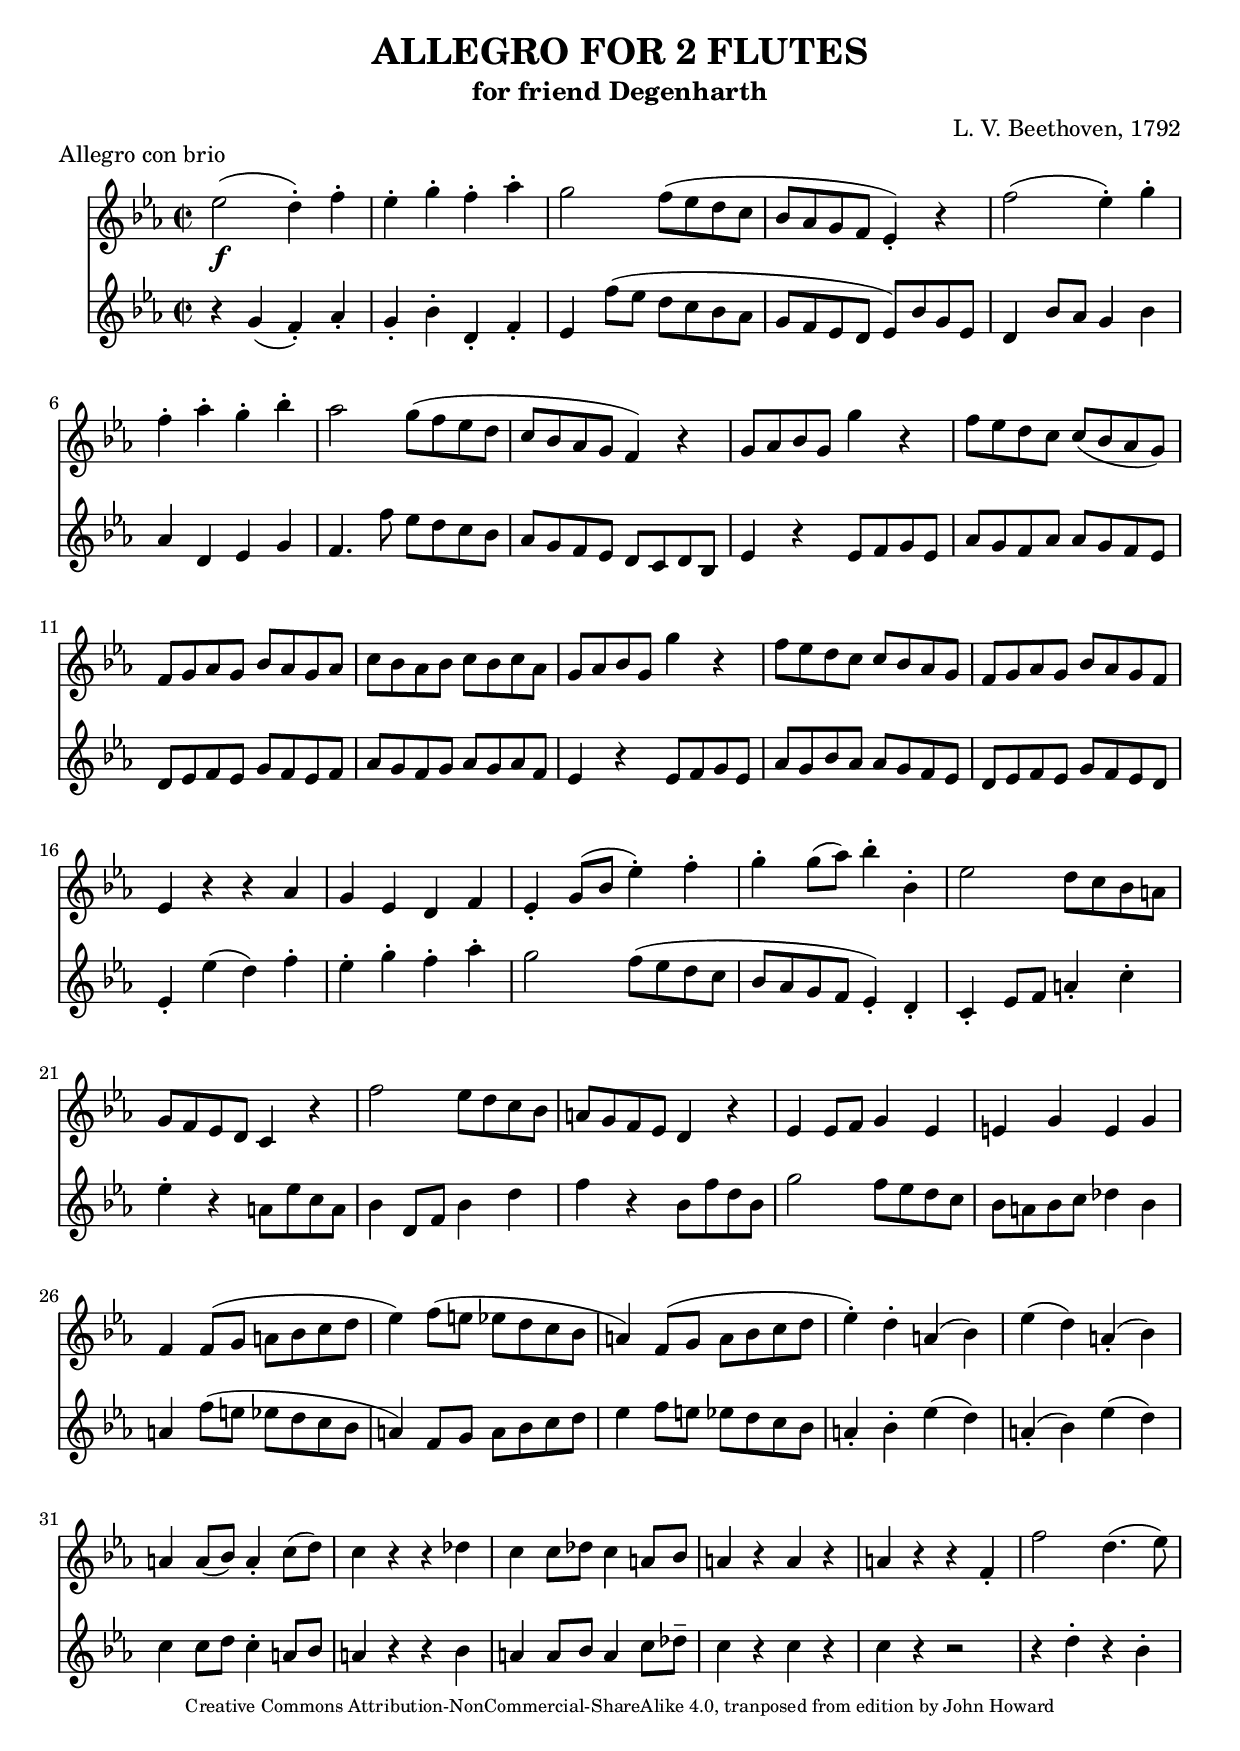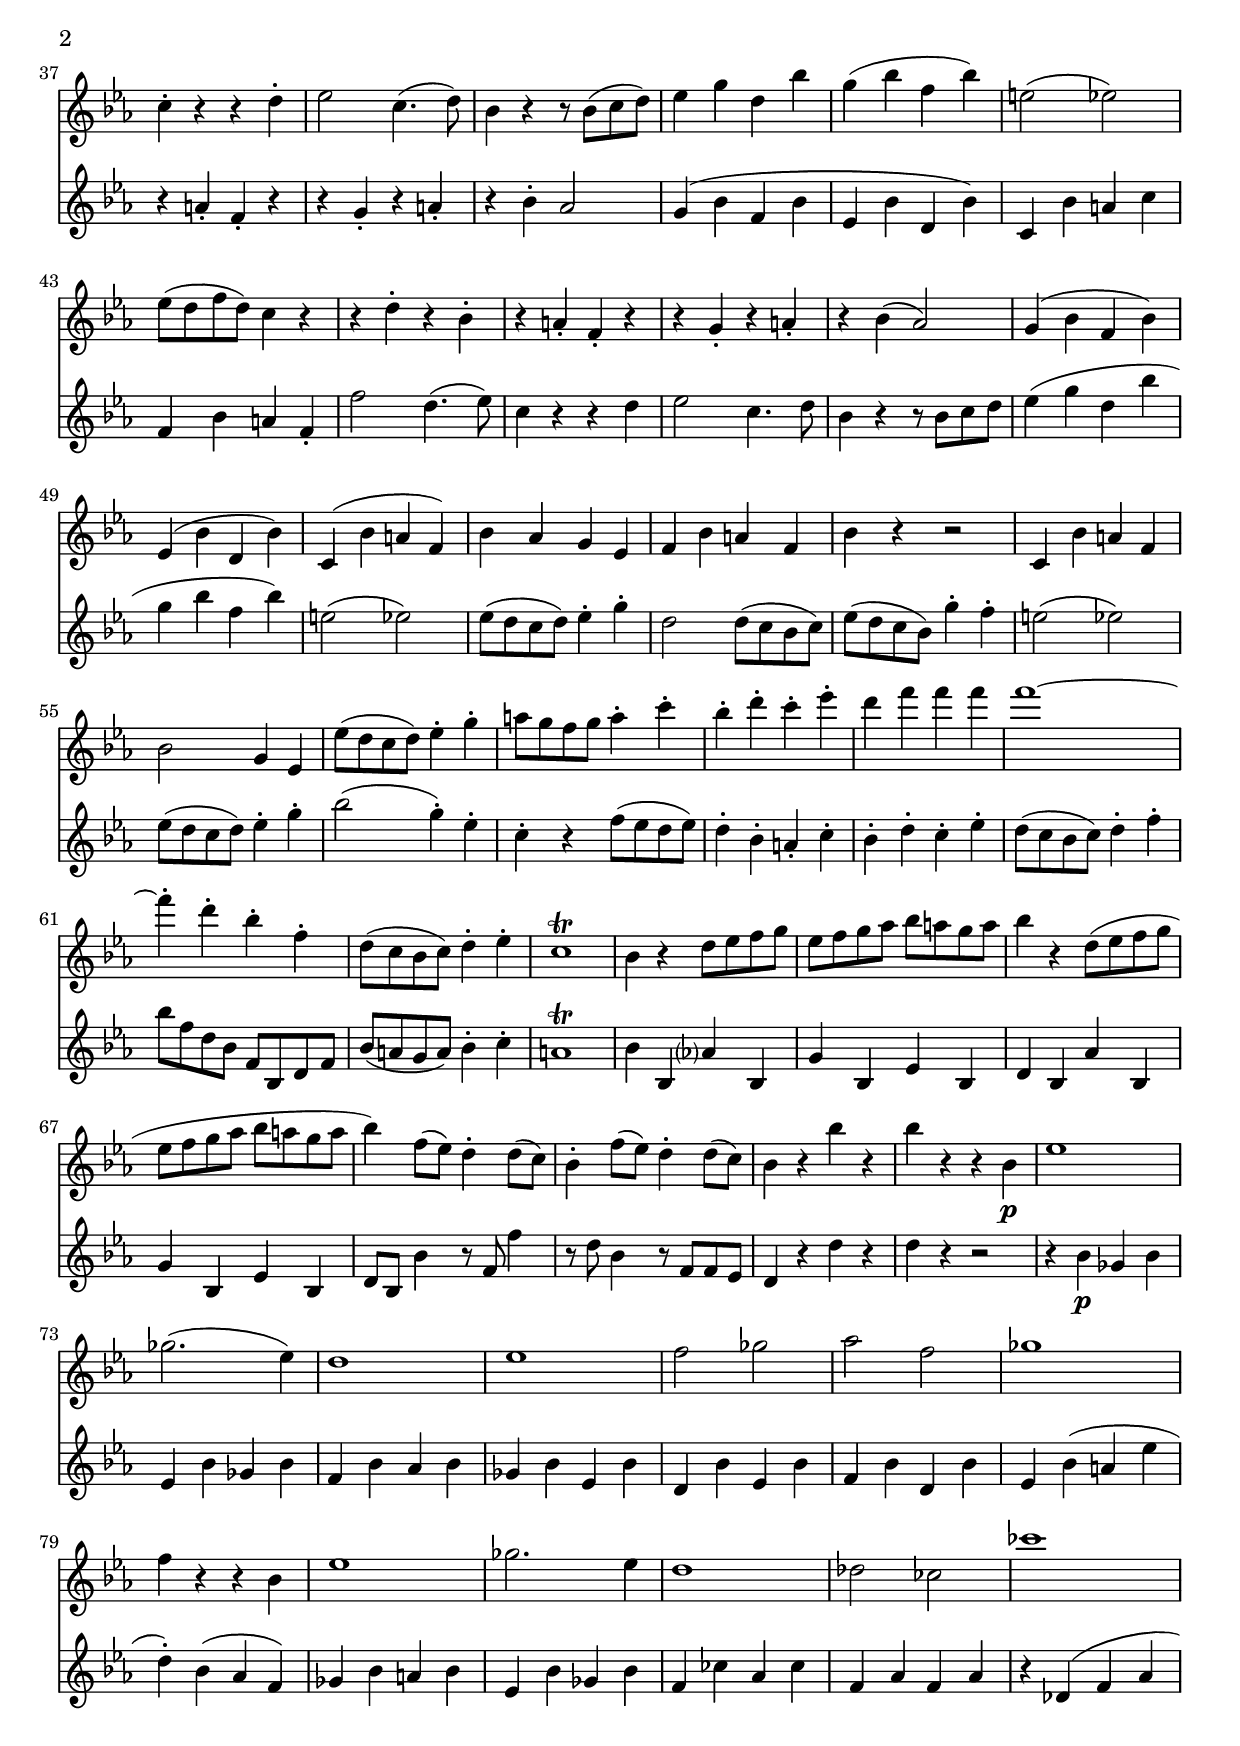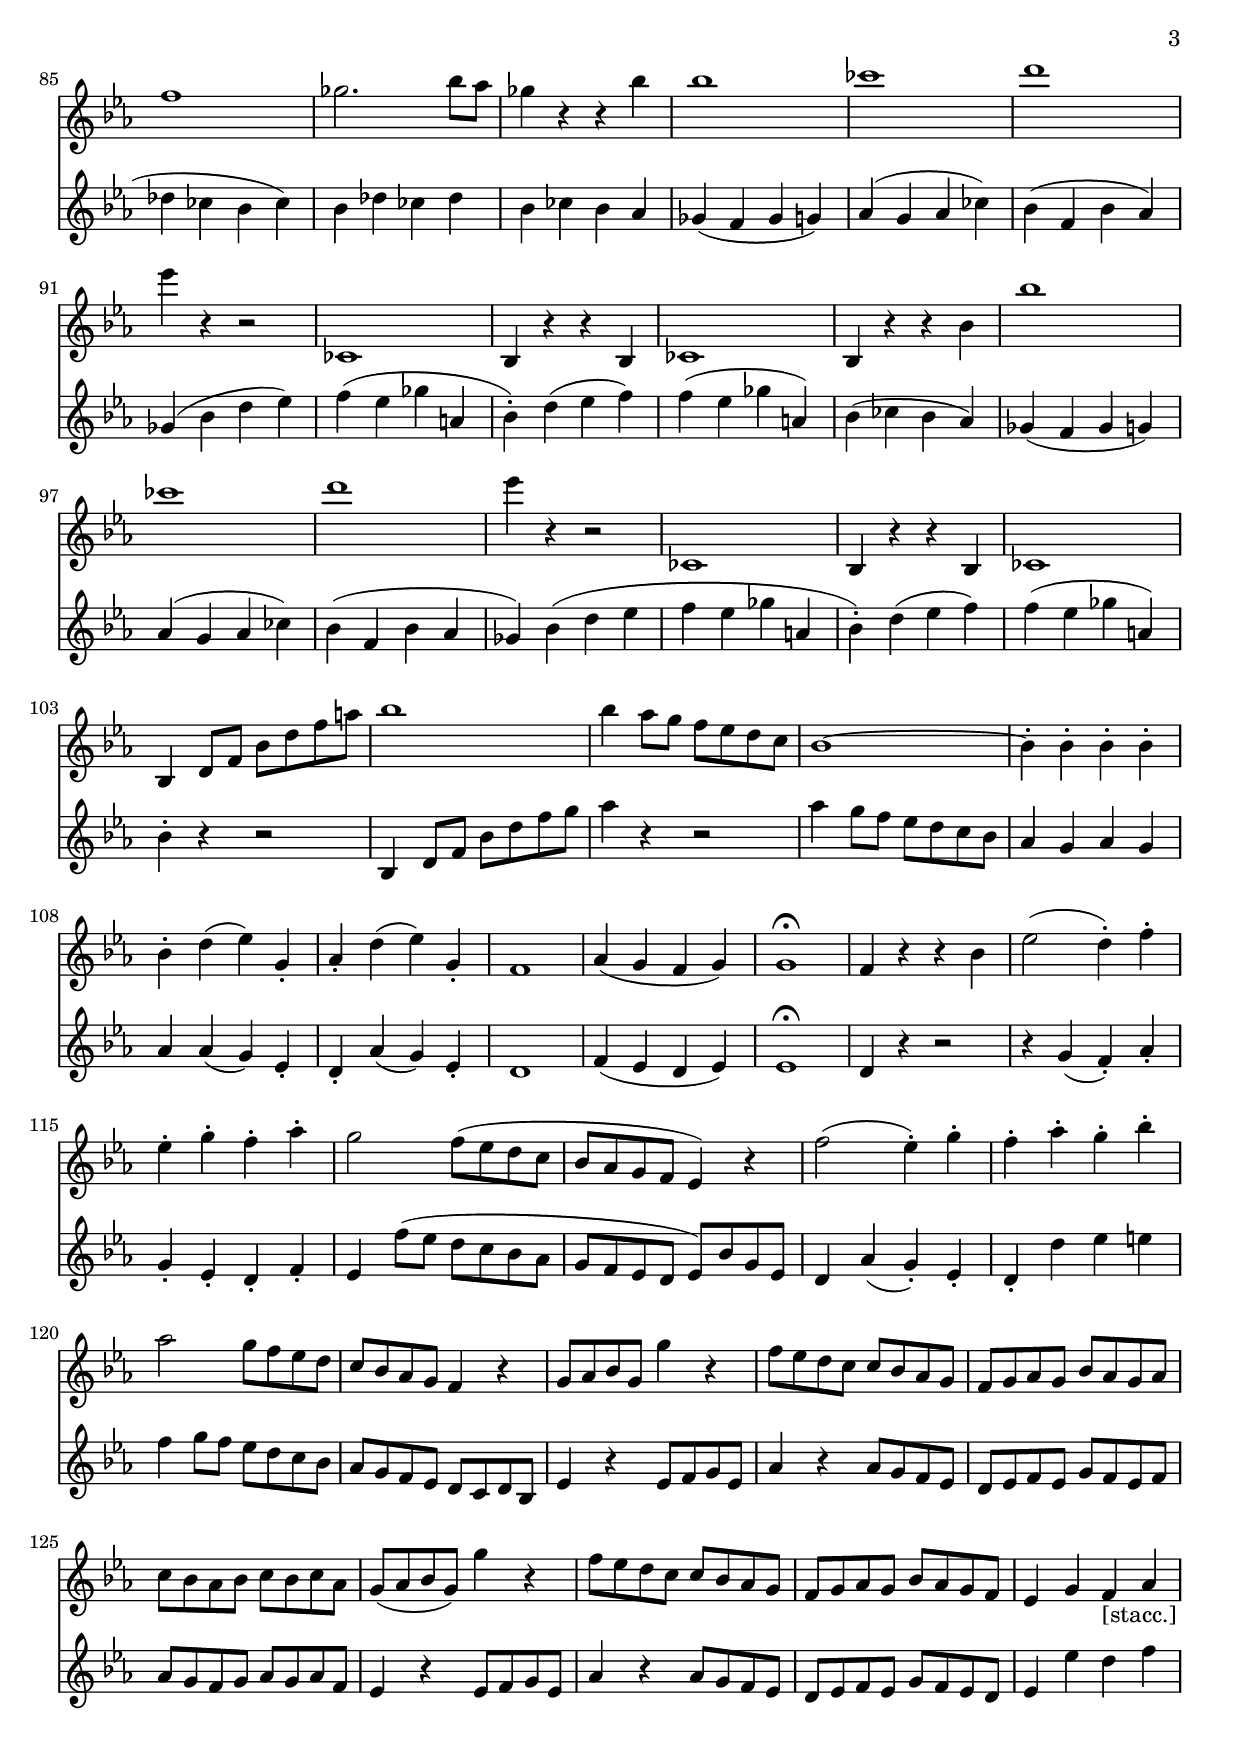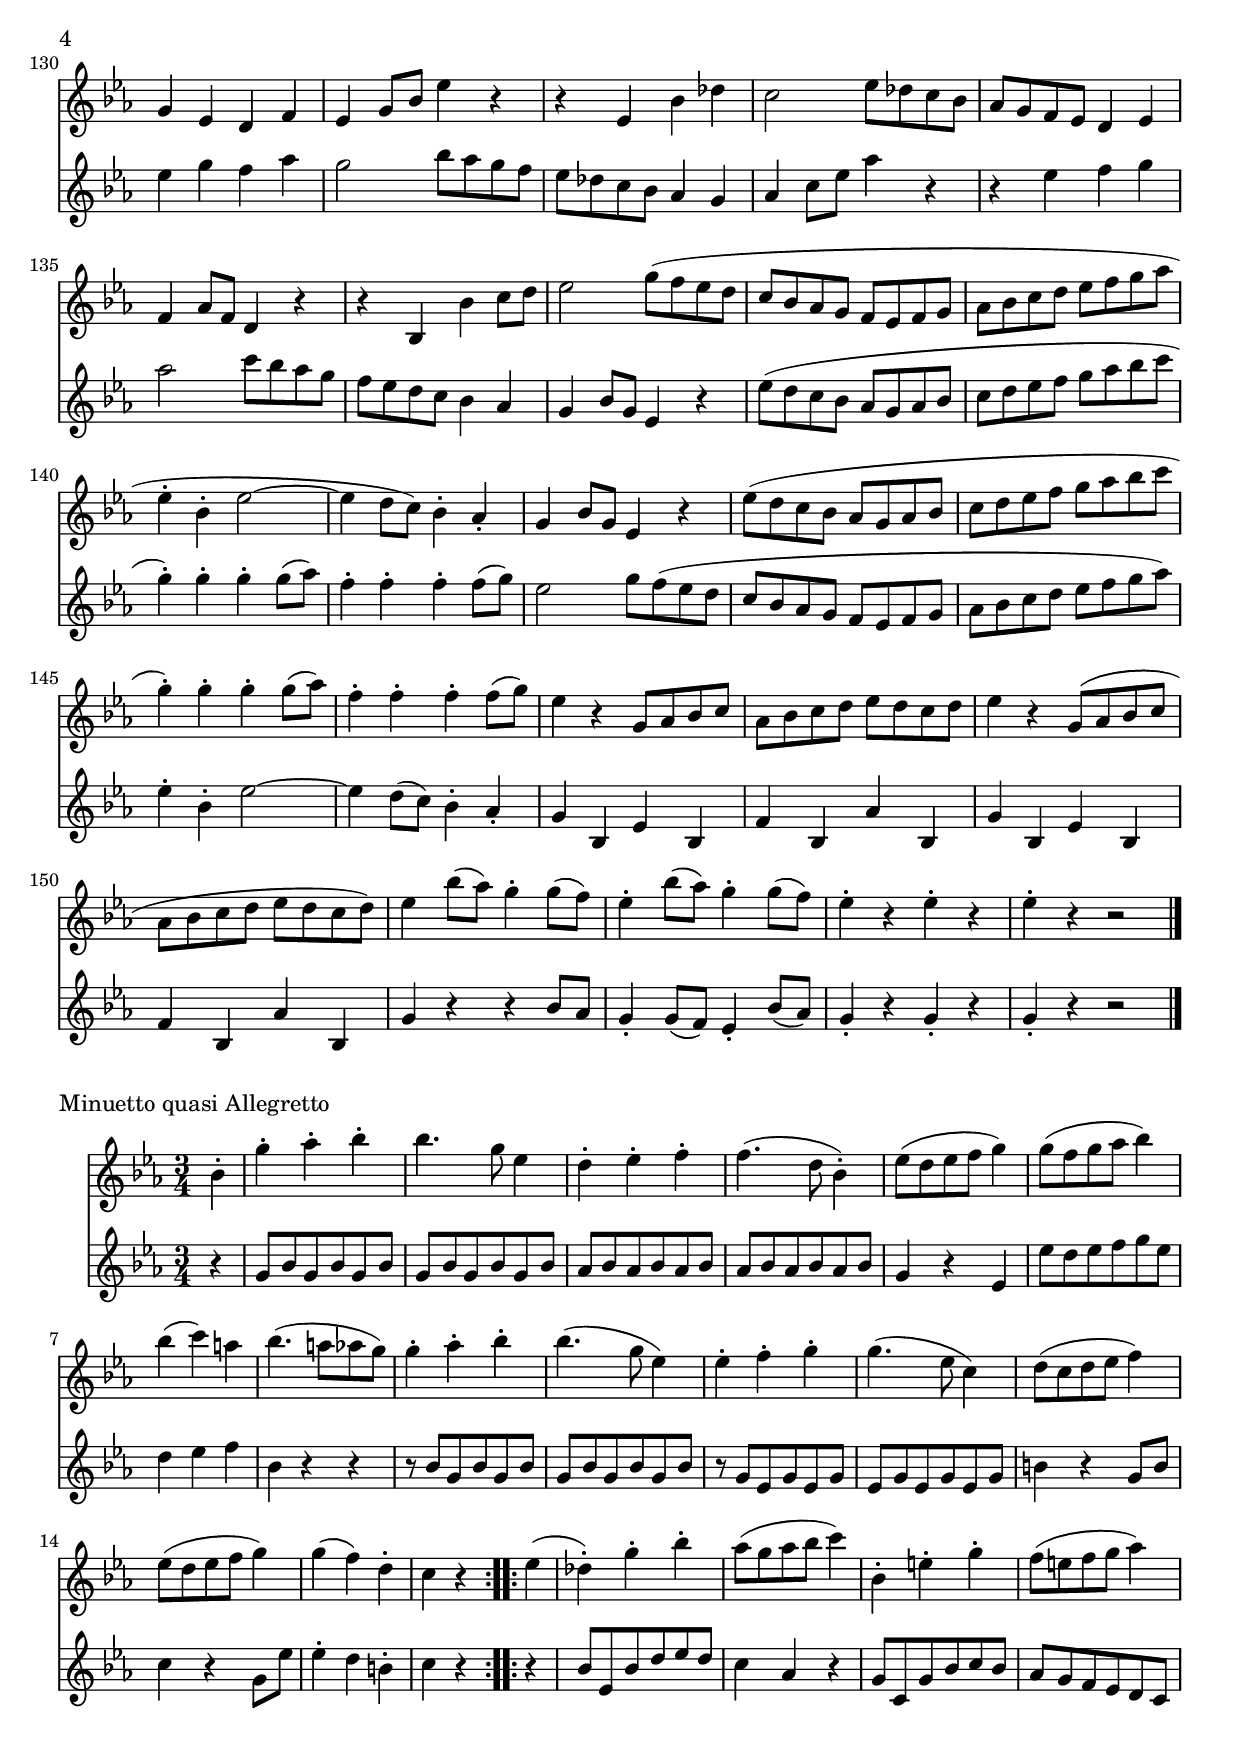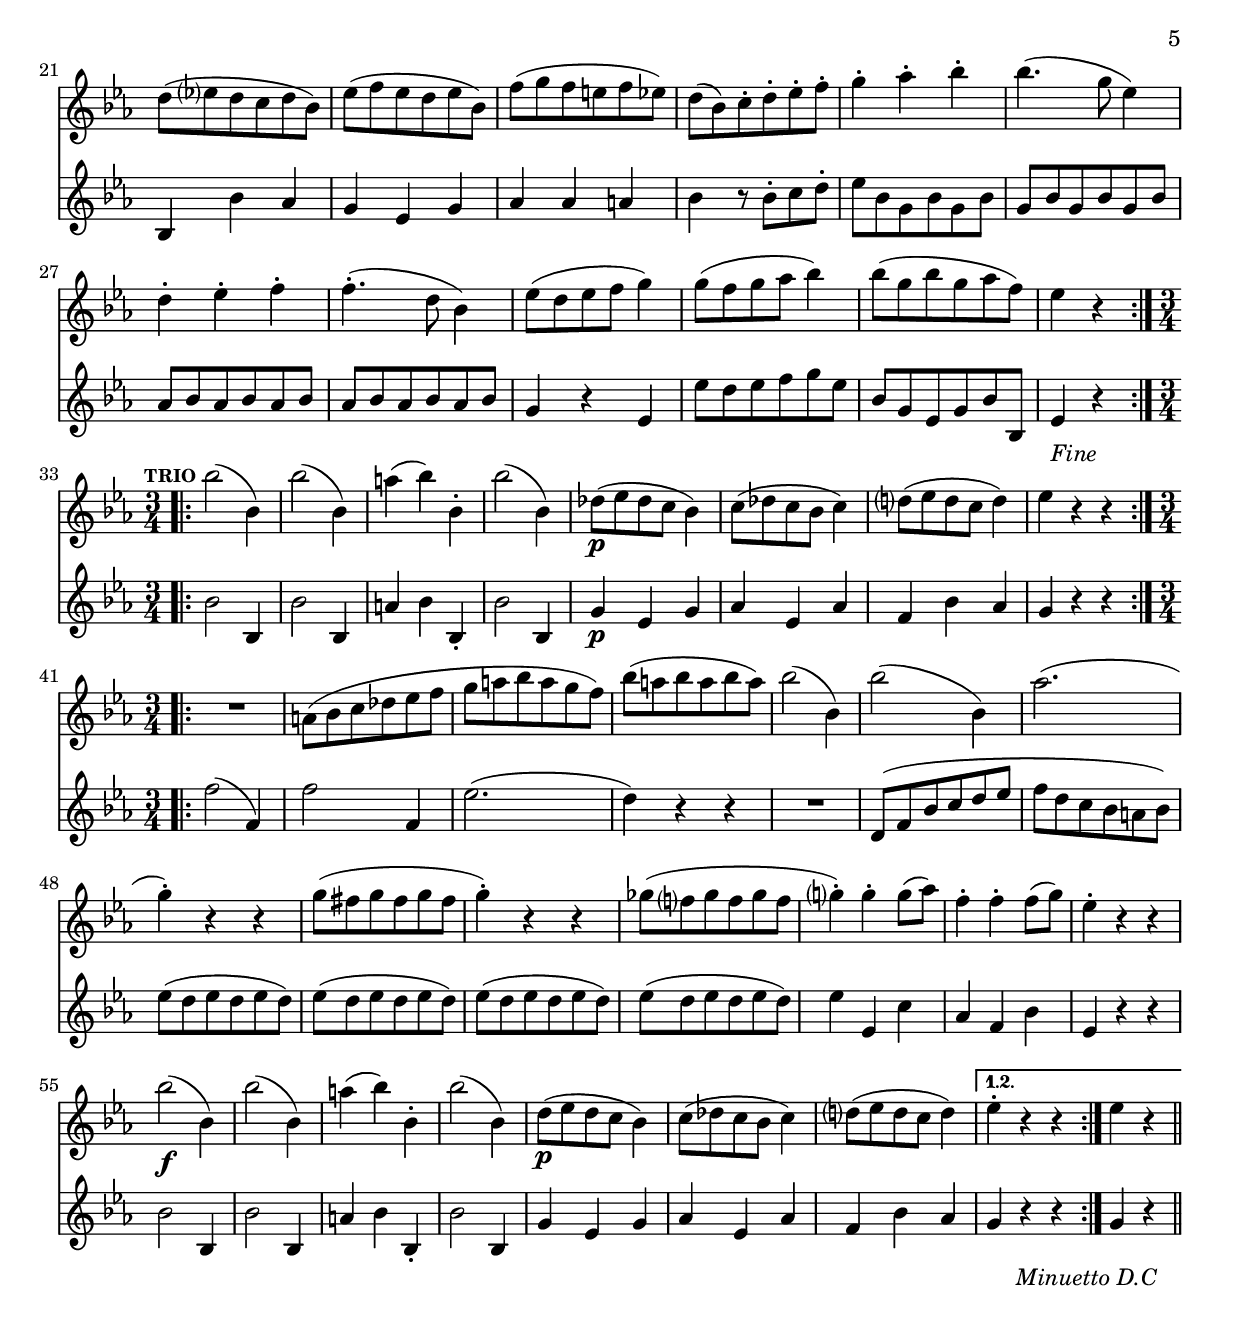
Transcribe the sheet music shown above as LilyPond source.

% -*- coding: utf-8 -*-
\version "2.20.0"

% -*- coding: utf-8 -*-
\version "2.20.0"

\language "english"

MvtNameI = "Allegro con brio"
MvtNameII = "Minuetto quasi Allegretto"


\header {
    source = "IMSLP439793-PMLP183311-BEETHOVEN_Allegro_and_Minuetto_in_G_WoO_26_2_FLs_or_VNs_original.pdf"
    encodingdate =  "2021-12-02"
    title =  "ALLEGRO FOR 2 FLUTES"
    subtitle = "for friend Degenharth"
    composer =  "L. V. Beethoven, 1792"
    encodingsoftware =  "Audiveris 5.2.4"

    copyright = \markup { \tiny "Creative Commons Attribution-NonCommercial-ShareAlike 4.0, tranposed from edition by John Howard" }

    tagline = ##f
}

FluteI =  \relative c''' {
    \key g \major \time 2/2 | % 1
    g2 ( - "" -\f fs4 ) -. a4 -. | % 2
    g4 -. b4 -. a4 -. c4 -. | % 3
    b2 a8 ( g8 fs8 e8 | % 4
    d8 c8 b8 a8 g4 ) -. r4 | % 5
    a'2 ( g4 ) -. b4 -. | % 6
    a4 -. c4 -. b4 -. d4 -. | % 7
    c2 b8 ( a8 g8 fs8 | % 8
    e8 d8 c8 b8 a4 ) r4 | % 9
    b8 c8 d8 b8 b'4 r4 | \barNumberCheck #10
    a8 g8 fs8 e8 e8 ( d8 c8 b8 ) | % 11
    a8 b8 c8 b8 d8 c8 b8 c8 | % 12
    e8 d8 c8 d8 e8 d8 e8 c8 | % 13
    b8 c8 d8 b8 b'4 r4 | % 14
    a8 g8 fs8 e8 e8 d8 c8 b8 | % 15
    a8 b8 c8 b8 d8 c8 b8 a8 | % 16
    g4 r4 r4 c4 | % 17
    b4 g4 fs4 a4 | % 18
    g4 -. b8 ( d8 g4 ) -. a4 -. | % 19
    b4 -. b8 ( c8 ) d4 -. d,4 -. | \barNumberCheck #20
    g2 fs8 e8 d8 cs8 | % 21
    b8 a8 g8 fs8 e4 r4 | % 22
    a'2 g8 fs8 e8 d8 | % 23
    cs8 b8 a8 g8 fs4 r4 | % 24
    g4 g8 a8 b4 g4 | % 25
    gs4 b4 gs4 b4 | % 26
    a4 a8 ( b8 cs8 d8 e8 fs8 | % 27
    g4 ) a8 ( gs8 g8 fs8 e8 d8 | % 28
    cs4 ) a8 ( b8 cs8 d8 e8 fs8 | % 29
    g4 ) -. fs4 -. cs4 ( d4 ) | \barNumberCheck #30
    g4 ( fs4 ) cs4 ( -. d4 ) | % 31
    cs4 cs8 ( d8 ) cs4 -. e8 ( fs8 ) | % 32
    e4 r4 r4 f4 | % 33
    e4 e8 f8 e4 cs8 d8 | % 34
    cs4 r4 cs4 r4 | % 35
    cs4 r4 r4 a4 -. | % 36
    a'2 fs4. ( g8 ) | % 37
    e4 -. r4 r4 fs4 -. | % 38
    g2 e4. ( fs8 ) | % 39
    d4 r4 r8 d8 ( e8 fs8 ) | \barNumberCheck #40
    g4 b4 fs4 d'4 | % 41
    b4 ( d4 a4 d4 ) | % 42
    gs,2 ( g2 ) | % 43
    g8 ( fs8 a8 fs8 ) e4 r4 | % 44
    r4 fs4 -. r4 d4 -. | % 45
    r4 cs4 -. a4 -. r4 | % 46
    r4 b4 -. r4 cs4 -. | % 47
    r4 d4 ( c2 ) | % 48
    b4 ( d4 a4 d4 ) | % 49
    g,4 ( d'4 fs,4 d'4 ) | \barNumberCheck #50
    e,4 ( d'4 cs4 a4 ) | % 51
    d4 c4 b4 g4 | % 52
    a4 d4 cs4 a4 | % 53
    d4 r4 r2 | % 54
    e,4 d'4 cs4 a4 | % 55
    d2 b4 g4 | % 56
    g'8 ( fs8 e8 fs8 ) g4 -. b4 -. | % 57
    cs8 b8 a8 b8 cs4 -. e4 -. | % 58
    d4 -. fs4 -. e4 -. g4 -. | % 59
    fs4 a4 a4 a4 | \barNumberCheck #60
    a1 ~ | % 61
    a4 -. fs4 -. d4 -. a4 -. | % 62
    fs8 ( e8 d8 e8 ) fs4 -. g4 -. | % 63
    e1 \trill | % 64
    d4 r4 fs8 g8 a8 b8 | % 65
    g8 a b c d8 cs b cs | % 66
    d4 r4 fs,8( g a b | % 67
    g8 a b c d8 cs b cs | % 68
    d4) a8( g) fs4-. fs8( e) | % 69
    d4-. a'8( g) fs4-. fs8( e) | % 70
    d4 r4 d' r | % 71
    d4 r4 r4 d,4\p | % 72
    g1 | \barNumberCheck #73
    bf2. ( g4 ) | % 74
    fs1 | % 75
    g1 | % 76
    a2 bf2 | % 77
    c2 a2 | % 78
    bf1 | % 79
    a4 r4 r4 d,4 | \barNumberCheck #80
    g1 | % 81
    bf2. g4 | % 82
    fs1 | % 83
    f2 ef2 | % 84
    ef'1 | % 85
    a,1 | % 86
    bf2. d8 c8 | % 87
    bf4 r4 r4 d4 | % 88
    d1 | % 89
    ef1 | \barNumberCheck #90
    fs1 | % 91
    g4 r4 r2 | % 92
    ef,,1 | % 93
    d4 r4 r4 d4 | % 94
    ef1 | % 95
    d4 r4 r4 d'4 | % 96
    d'1 | % 97
    ef1 | % 98
    fs1 | % 99
    g4 r4 r2 | \barNumberCheck #100
    ef,,1 | % 101
    d4 r4 r4 d4 | % 102
    ef1 | % 103
    d4 fs8 a8 d8 fs8 a8 cs8 | % 104
    d1 | % 105
    d4 c8 b8 a8 g8 fs8 e8 | % 106
    d1 ~ | % 107
    d4 -. d4 -. d4 -. d4 -. | % 108
    d4 -. fs4 ( g4 ) b,4 -. | % 109
    c4 -. fs4 ( g4 ) b,4 -. | \barNumberCheck #110
    a1 | % 111
    c4 ( b4 a4 b4 ) | % 112
    b1 \fermata | % 113
    a4 r4 r4 d4 | % 114
    g2 ( fs4 ) -. a4 -. | % 115
    g4 -. b4 -. a4 -. c4 -. | % 116
    b2 a8 ( g8 fs8 e8 | % 117
    d8 c8 b8 a8 g4 ) r4 | % 118
    a'2 ( g4 ) -. b4 -. | % 119
    a4 -. c4 -. b4 -. d4 -. | \barNumberCheck #120
    c2 b8 a8 g8 fs8 | % 121
    e8 d8 c8 b8 a4 r4 | % 122
    b8 c8 d8 b8 b'4 r4 | % 123
    a8 g8 fs8 e8 e8 d8 c8 b8 | % 124
    a8 b8 c8 b8 d8 c8 b8 c8 | % 125
    e8 d8 c8 d8 e8 d8 e8 c8 | % 126
    b8 ( c8 d8 b8 ) b'4 r4 | % 127
    a8 g8 fs8 e8 e8 d8 c8 b8 | % 128
    a8 b8 c8 b8 d8 c8 b8 a8 | % 129
    g4 b4 a4 - "[stacc.]" c4 | \barNumberCheck #130
    b4 g4 fs4 a4 | % 131
    g4 b8 d8 g4 r4 | % 132
    r4 g,4 d'4 f4 | % 133
    e2 g8 f8 e8 d8 | % 134
    c8 b8 a8 g8 fs4 g4 | % 135
    a4 c8 a8 fs4 r4 | % 136
    r4 d4 d'4 e8 fs8 | % 137
    g2 b8 ( a8 g8 fs8 | % 138
    e8 d8 c8 b8 a8 g8 a8 b8 | % 139
    c8 d e fs g8 a b c | \barNumberCheck #140
    g4 -. d4 -. g2 ~ | % 141
    g4 fs8 e8 ) d4 -. c4 -. | % 142
    b4 d8 b8 g4 r4 | % 143
    g'8 ( fs8 e8 d8 c8 b8 c8 d8 | % 144
    e8 fs8 g8 a8 b8 c8 d8 e8 | % 145
    b4 ) -. b4 -. b4 -. b8 ( c8 ) | % 146
    a4 -. a4 -. a4 -. a8 ( b8 ) | % 147
    g4 r4 b,8 c8 d8 e8 | % 148
    c8 d8 e8 fs8 g8 fs8 e8 fs8 | % 149
    g4 r4 b,8 ( c8 d8 e8 | \barNumberCheck #150
    c8 d8 e8 fs8 g8 fs8 e8 fs8 ) | % 151
    g4 d'8 ( c8 ) b4 -. b8 ( a8 ) | % 152
    g4 -. d'8 ( c8 ) b4 -. b8 ( a8 ) | % 153
    g4 -. r4 g4 -. r4 | % 154
    g4 -. r4 r2 \bar "|."
    }

FluteII =  \relative c'' {
    \key g \major \time 2/2 | % 1
    r4 b4 ( a4 ) -. c4 -. | % 2
%\set Score.skipTypesetting = ##t
    b4 -. d4 -. fs,4 -. a4 -. | % 3
    g4 a'8 ( g8 fs8 e8 d8 c8 | % 4
    b8 a8 g8 fs8 g8 ) d'8 b8 g8 | % 5
    fs4 d'8 c8 b4 d4 | % 6
    c4 fs,4 g4 b4 | % 7
    a4. a'8 g8 fs8 e8 d8 | % 8
    c8 b8 a8 g8 fs8 e8 fs8 d8 | % 9
    g4 r4 g8 a8 b8 g8 | \barNumberCheck #10
    c8 b8 a8 c8 c8 b8 a8 g8 | % 11
    fs8 g8 a8 g8 b8 a8 g8 a8 | % 12
    c8 b8 a8 b8 c8 b8 c8 a8 | % 13
    g4 r4 g8 a8 b8 g8 | % 14
    c8 b8 d8 c8 c8 b8 a8 g8 | % 15
    fs8 g8 a8 g8 b8 a8 g8 fs8 | % 16
    g4 -. g'4 ( fs4 ) a4 -. | % 17
    g4 -. b4 -. a4 -. c4 -. | % 18
    b2 a8 ( g8 fs8 e8 | % 19
    d8 c8 b8 a8 g4 ) -. fs4 -. | \barNumberCheck #20
    e4 -. g8 a8 cs4 -. e4 -. | % 21
    g4 -. r4 cs,8 g'8 e8 cs8 | % 22
    d4 fs,8 a8 d4 fs4 | % 23
    a4 r4 d,8 a'8 fs8 d8 | % 24
    b'2 a8 g8 fs8 e8 | % 25
    d8 cs8 d8 e8 f4 d4 | % 26
    cs4 a'8 ( gs8 g8 fs8 e8 d8 | % 27
    cs4 ) a8 b8 cs8 d8 e8 fs8 | % 28
    g4 a8 gs8 g8 fs8 e8 d8 | % 29
    cs4 -. -. d4 -. g4 ( fs4 ) | \barNumberCheck #30
    cs4 ( -. d4 ) g4 ( fs4 ) | % 31
    e4 e8 fs8 e4 -. cs8 d8 | % 32
    cs4 r4 r4 d4 | % 33
    cs4 cs8 d8 cs4 e8 f8 -- | % 34
    e4 r4 e4 r4 | % 35
    e4 r4 r2 | % 36
    r4 fs4 -. r4 d4 -. | % 37
    r4 cs4 -. a4 -. r4 | % 38
    r4 b4 -. r4 cs4 -. | % 39
    r4 d4 -. c2 | \barNumberCheck #40
    b4 ( d4 a4 d4 | % 41
    g,4 d'4 fs,4 d'4 ) | % 42
    e,4 d'4 cs4 e4 | % 43
    a,4 d4 cs4 a4 -. | % 44
    a'2 fs4. ( g8 ) | % 45
    e4 r4 r4 fs4 | % 46
    g2 e4. fs8 | % 47
    d4 r4 r8 d8 e8 fs8 | % 48
    g4 ( b4 fs4 d'4 | % 49
    b4 d4 a4 d4 ) | \barNumberCheck #50
    gs,2 ( g2 ) | % 51
    g8 ( fs8 e8 fs8 ) g4 -. b4 -. | % 52
    fs2 fs8 ( e8 d8 e8 ) | % 53
    g8 ( fs8 e8 d8 ) b'4 -. a4 -. | % 54
    gs2 ( g2 ) | % 55
    g8 ( fs8 e8 fs8 ) g4 -. b4 -. | % 56
    d2 ( b4 ) -. g4 -. | % 57
    e4 -. r4 a8 ( g8 fs8 g8 ) | % 58
    fs4 -. d4 -. cs4 -. e4 -. | % 59
    d4 -. fs4 -. e4 -. g4 -. | \barNumberCheck #60
    fs8 ( e8 d8 e8 ) fs4 -. a4 -. | % 61
    d8 a8 fs8 d8 a8 d,8 fs8 a8 | % 62
    d8 ( cs8 b8 cs8 ) d4 -. e4 -. | % 63
\set Score.skipTypesetting = ##f
    cs1 \trill | % 64
    d4 d,4 c'?4 d,4 | % 65
    b'4 d, g d | % 66
    fs4 d4 c'4 d,4 | % 67
    b'4 d,4 g4 d4 | % 68
    fs8 d8 d'4 r8 a8 a'4 | % 69
    r8 fs8 d4 r8 a8 a8 g8 | \barNumberCheck #70
    fs4 r4 fs'4 r4 | % 71
    fs4 r4 r2 | % 72
    r4 d4 -\p bf4 d4 | % 73
    g,4 d'4 bf4 d4 | % 74
    a4 d4 c4 d4 | % 75
    bf4 d4 g,4 d'4 | % 76
    fs,4 d'4 g,4 d'4 | % 77
    a4 d4 fs,4 d'4 | % 78
    g,4 d'4 ( cs4 g'4 | % 79
    fs4 ) -. d4 ( c4 a4 ) | \barNumberCheck #80
    bf4 d4 cs4 d4 | % 81
    g,4 d'4 bf4 d4 | % 82
    a4 ef'4 c4 ef4 | % 83
    a,4 c4 a4 c4 | % 84
    r4 f,4 ( a4 c4 | % 85
    f4 ef4 d4 ef4 ) | % 86
    d4 f4 ef4 f4 | % 87
    d4 ef4 d4 c4 | % 88
    bf4 ( a4 bf4 b4 ) | % 89
    c4 ( b4 c4 ef4 ) | \barNumberCheck #90
    d4 ( a4 d4 c4 ) | % 91
    bf4 ( d4 fs4 g4 ) | % 92
    a4 ( g4 bf4 cs,4 | % 93
    d4 ) -. fs4 ( g4 a4 ) | % 94
    a4 ( g4 bf4 cs,4 ) | % 95
    d4 ( ef4 d4 c4 ) | % 96
    bf4 ( a4 bf4 b4 ) | % 97
    c4 ( b4 c4 ef4 ) | % 98
    d4 ( a4 d4 c4 | % 99
    bf4 ) d4 ( fs4 g4 | \barNumberCheck #100
    a4 g4 bf4 cs,4 | % 101
    d4 ) -. fs4 ( g4 a4 ) | % 102
    a4 ( g4 bf4 cs,4 ) | % 103
    d4 -. r4 r2 | % 104
    d,4 fs8 a8 d8 fs8 a8 b8 | % 105
    c4 r4 r2 | % 106
    c4 b8 a8 g8 fs8 e8 d8 | % 107
    c4 b4 c4 b4 | % 108
    c4 c4 ( b4 ) g4 -. | % 109
    fs4 -. c'4 ( b4 ) g4 -. | \barNumberCheck #110
    fs1 | % 111
    a4 ( g4 fs4 g4 ) | % 112
    g1 \fermata | % 113
    fs4 r4 r2 | % 114
    r4 b4 ( a4 ) -. c4 -. | % 115
    b4 -. g4 -. fs4 -. a4 -. | % 116
    g4 a'8 ( g8 fs8 e8 d8 c8 | % 117
    b8 a8 g8 fs8 g8 ) d'8 b8 g8 | % 118
    fs4 c'4 ( b4 ) -. g4 -. | % 119
    fs4 -. fs'4 g4 gs4 | \barNumberCheck #120
    a4 b8 a8 g8 fs8 e8 d8 | % 121
    c8 b8 a8 g8 fs8 e8 fs8 d8 | % 122
    g4 r4 g8 a8 b8 g8 | % 123
    c4 r4 c8 b8 a8 g8 | % 124
    fs8 g8 a8 g8 b8 a8 g8 a8 | % 125
    c8 b8 a8 b8 c8 b8 c8 a8 | % 126
    g4 r4 g8 a8 b8 g8 | % 127
    c4 r4 c8 b8 a8 g8 | % 128
    fs8 g8 a8 g8 b8 a8 g8 fs8 | % 129
    g4 g'4 fs4 a4 | \barNumberCheck #130
    g4 b4 a4 c4 | % 131
    b2 d8 c8 b8 a8 | % 132
    g8 f8 e8 d8 c4 b4 | % 133
    c4 e8 g8 c4 r4 | % 134
    r4 g4 a4 b4 | % 135
    c2 e8 d8 c8 b8 | % 136
    a8 g8 fs8 e8 d4 c4 | % 137
    b4 d8 b8 g4 r4 | % 138
    g'8 ( fs8 e8 d8 c8 b8 c8 d8| % 139
    e8 fs g a b8 c d e | \barNumberCheck #140
    b4 ) -. b4 -. b4 -. b8 ( c8 ) | % 141
    a4 -. a4 -. a4 -. a8 ( b8 ) | % 142
    g2 b8 a8 ( g8 fs8 | % 143
    e8 d8 c8 b8 a8 g8 a8 b8 | % 144
    c8 d8 e8 fs8 g8 a8 b8 c8 ) | % 145
    g4 -. d4 -. g2 ~ | % 146
    g4 fs8 ( e8 ) d4 -. c4 -. | % 147
    b4 d,4 g4 d4 | % 148
    a'4 d,4 c'4 d,4 | % 149
    b'4 d,4 g4 d4 | \barNumberCheck #150
    a'4 d,4 c'4 d,4 | % 151
    b'4 r4 r4 d8 c8 | % 152
    b4 -. b8 ( a8 ) g4 -. d'8 ( c8 ) | % 153
    b4 -. r4 b4 -. r4 | % 154
    b4 -. r4 r2 \bar "|."
}

MvtIIMarkings = {
    \time 3/4 \repeat volta 2 { 
      \partial 4 s4 |
      s2.*15 s2
    } \repeat volta 2 {
      s4
      s2.*15| \barNumberCheck #32
      \set Timing.measureLength = #(ly:make-moment 2/4)
      s2-\markup {\italic "Fine" }
    }
    \break
    \tempo \markup { \smallCaps "trio" } \barNumberCheck #33
    \repeat volta 2 {
      s2.*8
    } \repeat volta 2 { \barNumberCheck #41
      s2.*21 |  \barNumberCheck #62
    } \alternative {
      { s2.
      { \set Timing.measureLength = #(ly:make-moment 2/4)
        % Tweak leftward avoids needing to strech out the 2nd ending
        s2 \tweak X-offset #-9 -\markup {\italic "Minuetto D.C" } }
      }
    }
}

MvtIIFluteI =  \relative c'' {
    \repeat volta 2 {
        \key g \major \time 3/4 \partial 4 d4 -.
        b'4 -. c4 -. d4 -. | % 2
        d4. b8 g4 | % 3
        fs4 -. g4 -. a4 -. | % 4
        a4. ( fs8 d4 ) -. | % 5
        g8 ( fs8 g8 a8 b4 ) | % 6
        b8 ( a8 b8 c8 d4 ) | % 7
        d4 ( e4 ) cs4 | % 8
        d4. ( cs8 c8 b8 ) | % 9
        b4 -. c4 -. d4 -. | \barNumberCheck #10
        d4. ( b8 g4) | % 11
        g4 -. a4 -. b4 -. | % 12
        b4. ( g8 e4 ) | % 13
        fs8 ( e8 fs8 g8 a4 ) | % 14
        g8 ( fs8 g8 a8 b4 ) | % 15
        b4 ( a4 ) fs4 -. | % 16
        e4 r4 }
    \repeat volta 2 {
      g4 ( | | % 17
      f4 ) -. b4 -. d4 -. | % 18
      c8 ( b8 c8 d8 e4 ) | \barNumberCheck #19
      d,4 -. gs4 -. b4 -. | % 20
      a8 ( gs8 a8 b8 c4 ) | % 21
      fs,8 ( g?8 fs8 e8 fs8 d8 ) | % 22
      g8 ( a8 g8 fs8 g8 d8 ) | % 23
      a'8 ( b8 a8 gs8 a8 g8 ) | % 24
      fs8 ( d8 ) e8 -. fs8 -. g8 -. a8 -. | % 25
      b4 -. c4 -. d4 -. | % 26
      d4. ( b8 g4 ) | % 27
      fs4 -. g4 -. a4 -. | % 28
      a4. ( -. fs8 d4 ) | %29
      g8 ( fs8 g8 a8 b4 ) | % 30
      b8 ( a8 b8 c8 d4 ) | % 31
      d8 ( b8 d8 b8 c8 a8 ) | \barNumberCheck #32
      \set Timing.measureLength = #(ly:make-moment 2/4)
      g4 r4 }
    \repeat volta 2 {
      \barNumberCheck #33
      \time 3/4 d'2 ( d,4 ) | % 34
      d'2 ( d,4 ) | % 35
      cs'4 ( d4 ) d,4 -. | % 36
      d'2 ( d,4 ) | % 37
      f8 ( -\p g8 f8 e8 d4 ) | % 38
      e8 ( f8 e8 d8 e4 ) | \barNumberCheck #39
      fs?8 ( g8 fs8 e8 fs4 ) | % 40
      g4 r4 r4
    } \repeat volta 2 { \barNumberCheck #41
      R2. | % 42
      cs,8( d8 e8 f8 g8 a8 | % 43
      b8 cs8 d8 cs8 b8 a8 ) | % 44
      d8 ( cs8 d8 cs8 d8 cs8 ) d2 ( d,4 ) | % 46
      d'2 ( d,4 ) | % 47
      c'2. (  | % 48
      b4 ) -. r4 r4 | \barNumberCheck #49
      b8 ( as8 b8 as8 b8 as8 | % 50
      b4 ) -. r4 r4 | % 51
      bf8 ( a?8 bf8 a8 bf8 a8 | % 52
      b?4 ) -. b4 -. b8 ( c8 ) | % 53
      a4 -. a4 -. a8 ( b8) | % 54
      g4 -. r4 r4 | % 55
      d'2( -\f d,4 ) | % 56
      d'2 ( d,4 ) | % 57
      cs'4 ( d4 ) d,4 -. | % 58
      d'2 ( d,4 ) | \barNumberCheck #59
      fs8 ( -\p g8 fs8 e8 d4 ) | % 60
      e8 ( f8 e8 d8 e4 ) | % 61
      fs?8 ( g8 fs8 e8 fs4 ) | % 62
    }
    \alternative {
      { g4 -. r4 r4 }
      { \set Timing.measureLength = #(ly:make-moment 2/4)
        g4 r4 \bar "||" }
    }
}

MvtIIFluteII =  \relative c'' {
    \repeat volta 2 {
        \clef "treble" \key g \major \time 3/4 \partial 4 r4 b8 d8
        b8 d8 b8 d8 b8 d8 b8 d8 b8 d8 c8 d8 c8 d8 c8 d8 c8 d8 c8 d8 c8 d8
        b4 r4 g4 g'8 fs8 g8 a8 b8 g8 fs4 g4 a4 d,4 r4 r4
        | % 9
        r8 d8 b8 d8 b8 d8 b8 d8 b8 d8 b8 d8 r8 b8 g8 b8 g8 b8
        g8 b8 g8 b8 g8 b8 ds4 r4 b8 ds8 e4 r4 b8 g'8 g4 -.
        fs4 ds4 -. e4 r4
    } \repeat volta 2 {
      r4 | d8 g,8 d'8 fs8 g8 fs8 e4 c4 r4 b8 e,8 b'8 d8 e8
      d8 c8 b8 a8 g8 fs8 e8 d4 d'4 c4 b4 g4 b4 c4 c4 cs4 d4 r8 d8 -.
      e8 fs8 -. | % 26
      g8 d8 b8 d8 b8 d8 b8 d8 b8 d8 b8 d8 c8 d8 c8 d8 c8 d8 c8 d8 c8 d8 c8
      d8 b4 r4 g4 g'8 fs8 g8 a8 b8 g8 d8 b8 g8 b8 d8 d,8 | \barNumberCheck #32
      \set Timing.measureLength = #(ly:make-moment 2/4)
      g4 r4 
    }
    \repeat volta 2 {
      \time 3/4 \barNumberCheck #33
      d'2 d,4 |
      d'2 d,4 |
      cs'4 d4 d,4-. |
      d'2 d,4 |
      b'4 -\p g4 b4 |
      c4 g4 c4 |
      a4 d4 c4 |
      b4 r4 r4 
    } \repeat volta 2 { \barNumberCheck #41
      \time 3/4 a'2 ( a,4 ) |
      a'2 a,4 |
      g'2. ( |
      fs4 ) r4 r4 | % 46
      R2. |
      fs,8( a8 d8 e8 fs8 g8 |
      a8 fs8 e8 d8 cs8 d8 ) | % 49
      g8 ( fs8 g8 fs8 g8 fs8 ) |
      g8 ( fs8 g8 fs8 g8 fs8 ) |
      g8 ( fs8 g8 fs8 g8 fs8 ) |
      g8 ( fs8 g8 fs8 g8 fs8 ) |
      g4 g,4 e'4 |
      c4 a4 d4 |
      g,4 r4 r4 |
      d'2 d,4 | % 57
      d'2 d,4 |
      cs'4 d4 d,4 -. |
      d'2 d,4 |
      b'4 g4 b4 |
      c4 g4 c4 |
      a4 d4 c4 |
    }
    \alternative { 
      { b4 r4 r4 }
      { \set Timing.measureLength = #(ly:make-moment 2/4)
        b4 r4 \bar "||" }
    }
}


\score {
    \header { piece = \MvtNameI }
    <<
        \new Staff \with { midiPanPosition = #-1 } { \transpose g ef \FluteI }
        \new Staff \with { midiPanPosition = #1 } { \transpose g ef \FluteII }
    >>
    \layout {}
    % \midi {\tempo 2 = 80 }
}

\score {
    \header { piece = \MvtNameII }
    <<
        \new Staff \with { midiPanPosition = #-1 } { \transpose g ef \MvtIIFluteI }
        \new Staff \with { midiPanPosition = #1 } { \transpose g ef \MvtIIFluteII }
        \new Dynamics { \MvtIIMarkings }
    >>
    \layout {}
    % \midi {\tempo 2. = 60 }
}

\paper {
  indent = 5\mm
  page-count = #5
}
